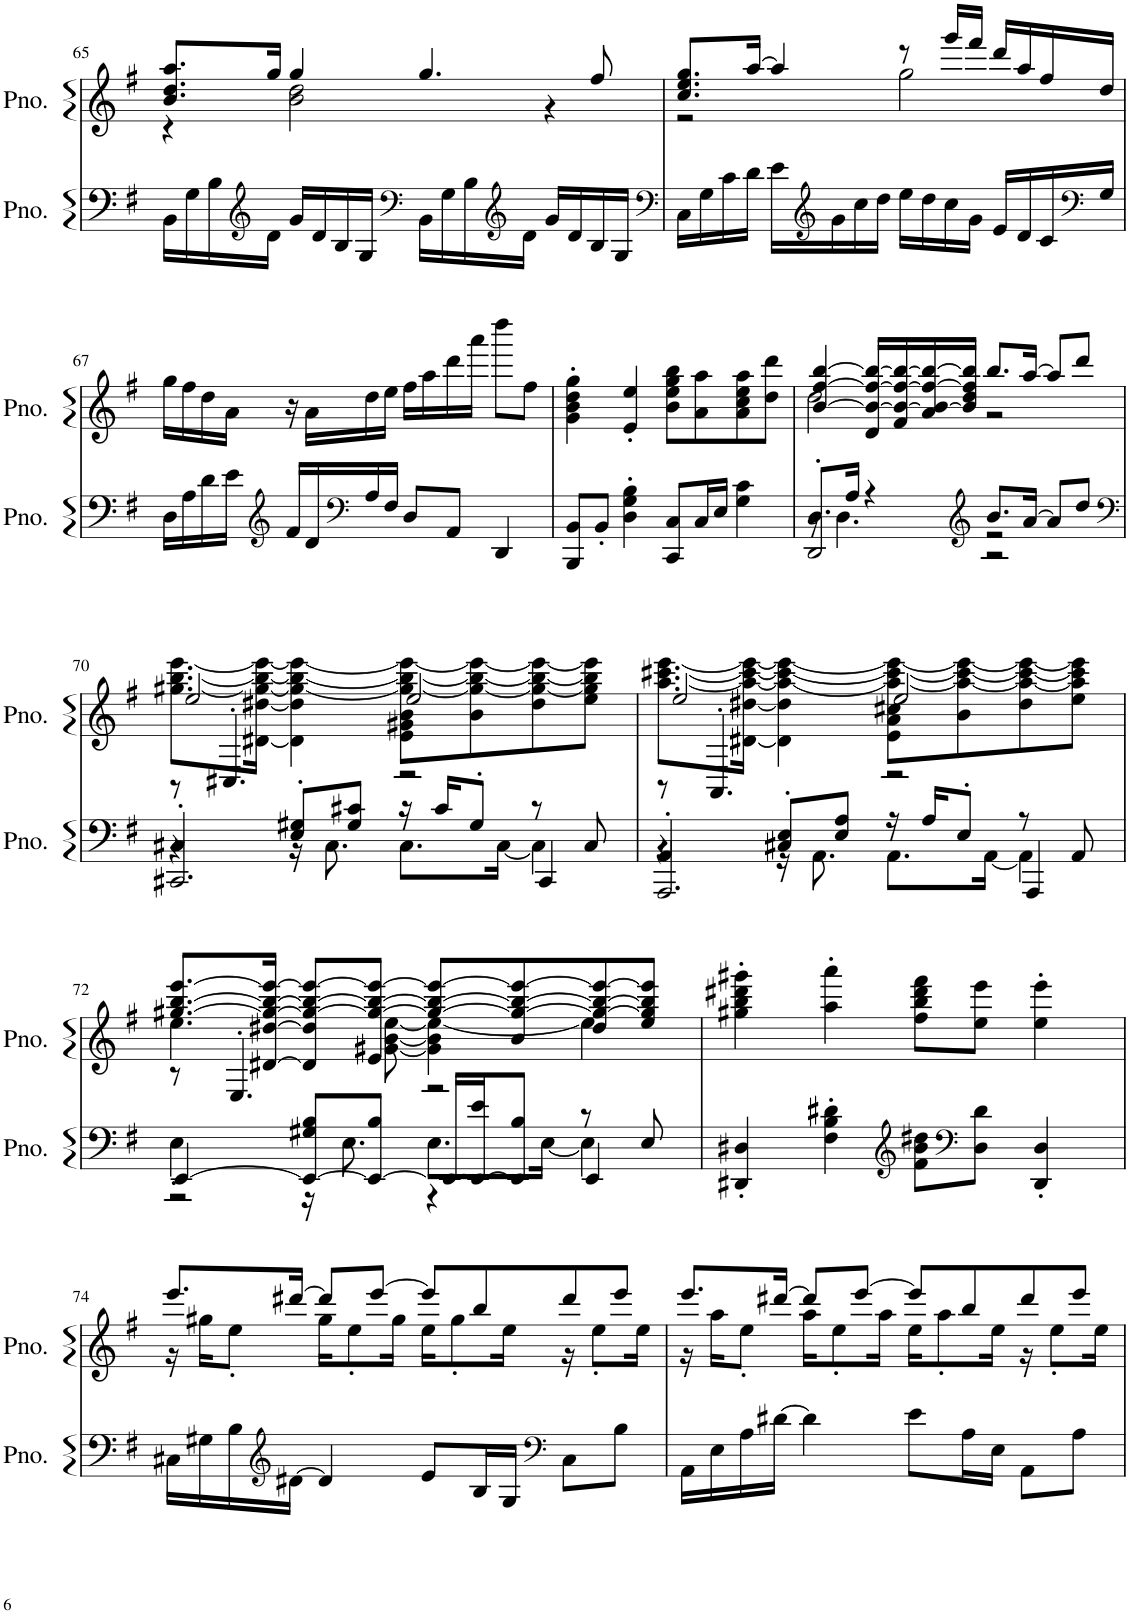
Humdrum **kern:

**kern	**kern
*part2	*part1
*staff2	*staff1
*I"Piano	*I"Piano, Klavier
*I'Pno.	*I'Pno.
!!LO:PB:g=z
*clefF4	*clefG2
*k[f#]	*k[f#]
*M4/4	*M4/4
=65	=65
*	*^
16BB\LL	8.b/ 8.dd/ 8.aa/L	4r
16G\	.	.
16B\	.	.
*clefG2	*	*
16d\JJ	16gg/Jk	.
16g/LL	4gg/	2b\ 2dd\
16d/	.	.
16B/	.	.
16G/JJ	.	.
*clefF4	*	*
16BB\LL	4.gg/	.
16G\	.	.
16B\	.	.
*clefG2	*	*
16d\JJ	.	.
16g/LL	.	4r
16d/	.	.
16B/	8ff#/	.
16G/JJ	.	.
=66	=66	=66
*clefF4	*	*
16C\LL	8.cc/ 8.ee/ 8.gg/L	2r
16G\	.	.
16c\	.	.
16d\JJ	[16aa/Jk	.
16e\LL	4aa/]	.
*clefG2	*	*
16g\	.	.
16cc\	.	.
16dd\JJ	.	.
16ee\LL	8r	2gg\
16dd\	.	.
16cc\	16ggg/LL	.
16g\JJ	16fff#/JJ	.
16e/LL	16ddd/LL	.
16d/	16aa/	.
16c/	16ff#/	.
*clefF4	*	*
16G/JJ	16dd/JJ	.
*	*v	*v
!!LO:LB:g=z
=67	=67
16D\LL	16gg\LL
16A\	16ff#\
16d\	16dd\
16e\JJ	16a\JJ
*clefG2	*
16f#/LL	16r
16d/	16a\LL
*clefF4	*
16A/	16dd\
16F#/JJ	16ee\JJ
8D/L	16ff#\LL
.	16aa\
8AA/J	16ddd\
.	16aaa\JJ
4DD/	8dddd\L
.	8ff#\J
=68	=68
8BBB/ 8BB/L	4g\' 4b\' 4dd\' 4gg\'
8BB'/J	.
4D\' 4G\' 4B\'	4e/' 4ee/'
8CC/ 8C/L	8b\ 8ee\ 8gg\ 8bb\L
16C/L	8a\ 8aa\
16E/JJ	.
4G\ 4c\	8a\ 8cc\ 8ee\ 8aa\
.	8dd\ 8ddd\J
=69	=69
*^	*^
*	*^	*	*
8.D'/L	8r	2DD/	[4b/ [4ff#/ [4bb/	2dd\
.	4.D\	.	.	.
16A/Jk	.	.	.	.
4r	.	.	16d/ 16b/_ 16ff#/_ 16bb/_LL	.
.	.	.	16f#/ 16b/_ 16ff#/_ 16bb/_	.
.	.	.	16a/ 16b/_ 16ff#/_ 16bb/_	.
.	.	.	16b/] 16dd/ 16ff#/] 16bb/]JJ	.
*clefG2	*	*	*	*
8.b/L	2r	2r	8.bb/L	2r
[16a/Jk	.	.	[16aa/Jk	.
8a/L]	.	.	8aa/L]	.
8dd/J	.	.	8ddd/J	.
*	*	*	*v	*v
!!LO:LB:g=z
=70	=70	=70	=70
*clefF4	*	*	*
*	*	*	*^
*	*	*	*	*^
4C#X'/	4r	2.CC#X/	2ee/	[8.gg#X\ [8.bb\ [8.eee\L	8r
.	.	.	.	.	4.C#X'/
.	.	.	.	[16d#X\ [16dd#X\ 16gg#\_ 16bb\_ 16eee\_Jk	.
8E/' 8G#X/'L	16r	.	.	4d#\] 4dd#\] 4gg#\_ 4bb\_ 4eee\_	.
.	8.C#\	.	.	.	.
8G#/ 8c#X/J	.	.	.	.	.
16r	8.C#\L	.	2ee/	8e\ 8g#X\ 8b\ 8gg#\_ 8bb\_ 8eee\_L	2r
16c#/KL	.	.	.	.	.
8G#'/J	.	.	.	8b\ 8gg#\_ 8bb\_ 8eee\_	.
.	[16C#\Jk	.	.	.	.
8r	4C#\]	4CC#/	.	8dd#\ 8gg#\_ 8bb\_ 8eee\_	.
8C#/	.	.	.	8ee\ 8gg#\] 8bb\] 8eee\]J	.
=71	=71	=71	=71	=71	=71
4AA'/	4r	2.AAA/	2ee/	[8.aa\ [8.ccc#X\ [8.eee\L	8r
.	.	.	.	.	4.AA'/
.	.	.	.	[16d#X\ [16dd#X\ 16aa\_ 16ccc#\_ 16eee\_Jk	.
8C#X/' 8E/'L	16r	.	.	4d#\] 4dd#\] 4aa\_ 4ccc#\_ 4eee\_	.
.	8.AA\	.	.	.	.
8E/ 8A/J	.	.	.	.	.
16r	8.AA\L	.	2ee/	8e\ 8a\ 8cc#X\ 8aa\_ 8ccc#\_ 8eee\_L	2r
16A/KL	.	.	.	.	.
8E'/J	.	.	.	8b\ 8aa\_ 8ccc#\_ 8eee\_	.
.	[16AA\Jk	.	.	.	.
8r	4AA\]	4AAA/	.	8dd#\ 8aa\_ 8ccc#\_ 8eee\_	.
8AA/	.	.	.	8ee\ 8aa\] 8ccc#\] 8eee\]J	.
!!LO:LB:g=z	!!	!!
=72	=72	=72	=72	=72	=72
[4EE/	4E'\	2r	[8.gg#X/ [8.bb/ [8.eee/L	4.ee\	8r
.	.	.	.	.	4.E'/
.	.	.	[16d#X/ [16dd#X/ 16gg#/_ 16bb/_ 16eee/_Jk	.	.
8EE/_ 8G#X/ 8B/L	16r	.	8d#/] 8dd#/] 8gg#/_ 8bb/_ 8eee/_L	.	.
.	8.E\	.	.	.	.
8EE/_ 8B/J	.	.	8e/ 8gg#/_ 8bb/_ 8eee/_J	[8g#X\ [8b\ [8ee\	.
16EE/LL_	8.E\L	4r	8gg#/_ 8bb/_ 8eee/_L	4g#\] 4b\] 4ee\_	2r
16EE/_ 16e/J	.	.	.	.	.
8EE/] 8B/J	.	.	8b/ 8gg#/_ 8bb/_ 8eee/_	.	.
.	[16E\Jk	.	.	.	.
8r	4E\]	4EE/	8dd#/ 8gg#/_ 8bb/_ 8eee/_	4ee\]	.
8E/	.	.	8ee/ 8gg#/] 8bb/] 8eee/]J	.	.
*v	*v	*v	*	*	*
*	*v	*v	*v
=73	=73
4DD#X/' 4D#X/'	4gg#X\' 4bb\' 4ddd#X\' 4ggg#X\'
4F#\' 4B\' 4d#X\'	4aa\' 4aaa\'
*clefG2	*
8f#\ 8b\ 8dd#X\L	8ff#\ 8bb\ 8ddd#\ 8fff#\L
*clefF4	*
8D#\ 8d#\J	8ee\ 8eee\J
4DD#/' 4D#/'	4ee\' 4eee\'
!!LO:LB:g=z
=74	=74
*	*^
16C#X\LL	8.eee/L	16r
16G#X\	.	16gg#X\KL
16B\	.	8ee'\J
*clefG2	*	*
[16d#X\JJ	[16ddd#X/Jk	.
4d#/]	8ddd#/L]	16gg#\KL
.	.	8ee'\
.	[8eee/J	.
.	.	16gg#\Jk
8e/L	8eee/L]	16ee\KL
.	.	8gg#'\
16B/L	8bb/	.
16G#/JJ	.	16ee\Jk
*clefF4	*	*
8C#\L	8ddd#/	16r
.	.	8ee'\L
8B\J	8eee/J	.
.	.	16ee\Jk
=75	=75	=75
16AA\LL	8.eee/L	16r
16E\	.	16aa\KL
16A\	.	8ee'\J
[16d#X\JJ	[16ddd#X/Jk	.
4d#\]	8ddd#/L]	16aa\KL
.	.	8ee'\
.	[8eee/J	.
.	.	16aa\Jk
8e\L	8eee/L]	16ee\KL
.	.	8aa'\
16A\L	8bb/	.
16E\JJ	.	16ee\Jk
8AA\L	8ddd#/	16r
.	.	8ee'\L
8A\J	8eee/J	.
.	.	16ee\Jk
*	*v	*v
=	=
*-	*-
